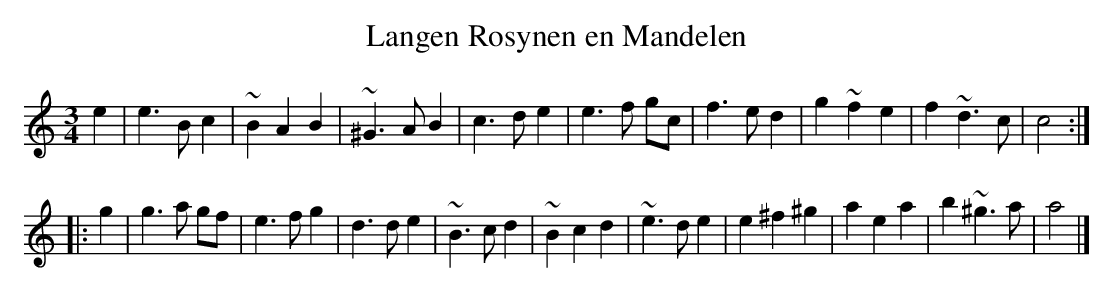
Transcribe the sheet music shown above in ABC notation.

X:1
T:Langen Rosynen en Mandelen
M:3/4
K:Amin
e2|e3Bc2|~B2A2B2|~^G3AB2|c3de2|e3f gc|f3ed2|g2~f2e2|f2~d3c|c4:|
|:g2|g3a gf|e3fg2|d3de2|~B3cd2|~B2c2d2|~e3de2|e2^f2^g2|a2e2a2|b2~^g3a|a4|]
